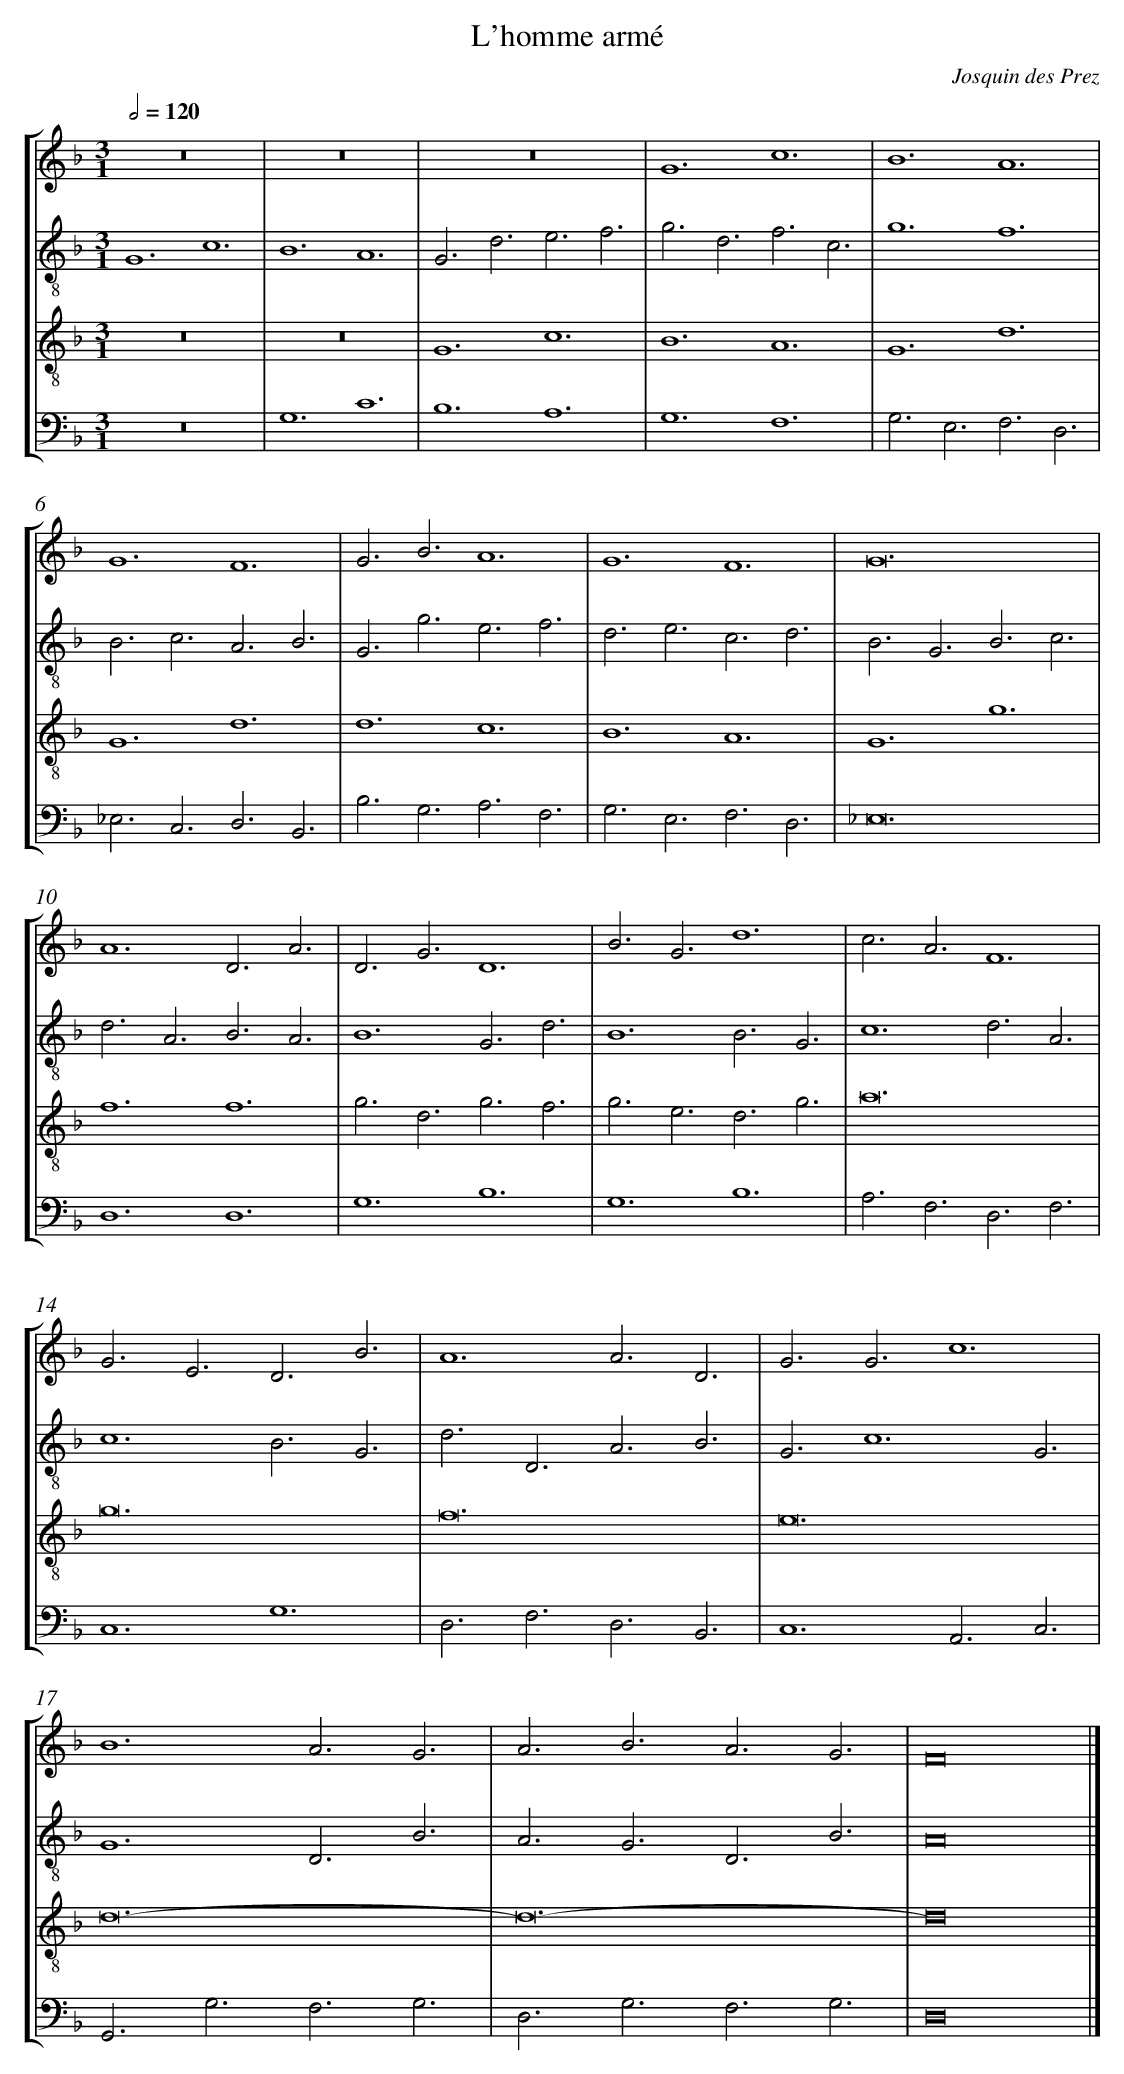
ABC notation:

X:1
T:L'homme arm\'e
C: Josquin des Prez
L: 1/4
M: 3/1
Q: 1/2=120
%%staves [1 2 3 4]
V: 1 clef=treble
V: 2 clef=treble-8
V: 3 clef=treble-8
V: 4 clef=bass
K: F
[V:1] z12 |
[V:2] G6c6 |
[V:3] z12 |
[V:4] z12 |
[V:1] z12 |
[V:2] B6A6 |
[V:3] z12 |
[V:4] G,6C6 |
[V:1] z12 |
[V:2] G3d3e3f3 |
[V:3] G6c6 |
[V:4] B,6A,6 |
[V:1] G6c6 |
[V:2] g3d3f3c3 |
[V:3] B6A6 |
[V:4] G,6F,6 |
[V:1] B6A6 |
[V:2] g6f6 |
[V:3] G6d6 |
[V:4] G,3E,3F,3D,3 |
[V:1] G6F6 |
[V:2] B3c3A3B3 |
[V:3] G6d6 |
[V:4] _E,3C,3D,3B,,3 |
[V:1] G3B3A6 |
[V:2] G3g3e3f3 |
[V:3] d6c6 |
[V:4] B,3G,3A,3F,3 |
[V:1] G6F6 |
[V:2] d3e3c3d3 |
[V:3] B6A6 |
[V:4] G,3E,3F,3D,3 |
[V:1] G12 |
[V:2] B3G3B3c3 |
[V:3] G6g6 |
[V:4] _E,12 |
[V:1] A6D3A3 |
[V:2] d3A3B3A3 |
[V:3] f6f6 |
[V:4] D,6D,6 |
[V:1] D3G3D6 |
[V:2] B6G3d3 |
[V:3] g3d3g3f3 |
[V:4] G,6B,6 |
[V:1] B3G3d6 |
[V:2] B6B3G3 |
[V:3] g3e3d3g3 |
[V:4] G,6B,6 |
[V:1] c3A3F6 |
[V:2] c6d3A3 |
[V:3] a12 |
[V:4] A,3F,3D,3F,3 |
[V:1] G3E3D3B3 |
[V:2] c6B3G3 |
[V:3] g12 |
[V:4] C,6G,6 |
[V:1] A6A3D3 |
[V:2] d3D3A3B3 |
[V:3] f12 |
[V:4] D,3F,3D,3B,,3 |
[V:1] G3G3c6 |
[V:2] G3c6G3 |
[V:3] e12 |
[V:4] C,6A,,3C,3 |
[V:1] B6A3G3 |
[V:2] G6D3B3 |
[V:3] d12- |
[V:4] G,,3G,3F,3G,3 |
[V:1] A3B3A3G3 |
[V:2] A3G3D3B3 |
[V:3] d12- |
[V:4] D,3G,3F,3G,3 |
[V:1] F12 |]
[V:2] A12 |]
[V:3] d12 |]
[V:4] D,12 |]
